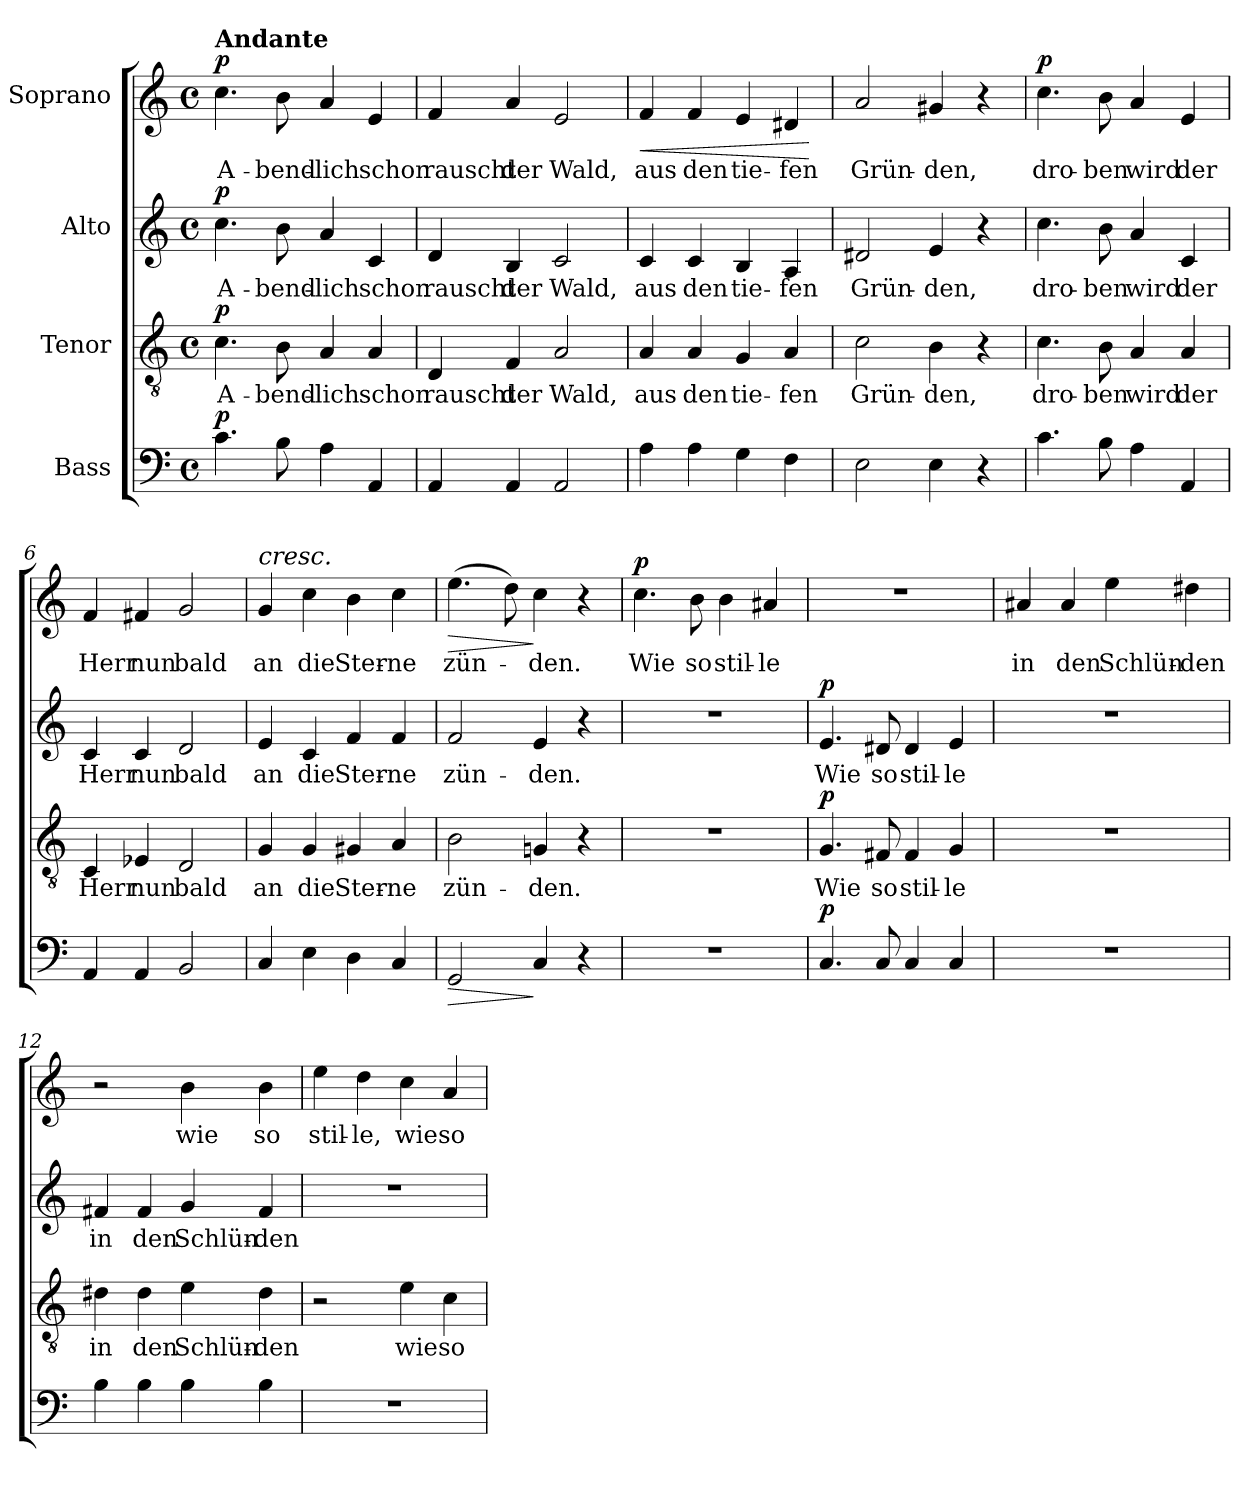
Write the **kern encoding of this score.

**kern	**dynam	**kern	**text	**dynam	**kern	**text	**dynam	**kern	**text	**dynam
*part4	*part4	*part3	*part3	*part3	*part2	*part2	*part2	*part1	*part1	*part1
*staff4	*staff4	*staff3	*staff3	*staff3	*staff2	*staff2	*staff2	*staff1	*staff1	*staff1
*I"Bass	*	*I"Tenor	*	*	*I"Alto	*	*	*I"Soprano	*	*
*clefF4	*	*clefGv2	*	*	*clefG2	*	*	*clefG2	*	*
*k[]	*	*k[]	*	*	*k[]	*	*	*k[]	*	*
*M4/4	*	*M4/4	*	*	*M4/4	*	*	*M4/4	*	*
*met(c)	*	*met(c)	*	*	*met(c)	*	*	*met(c)	*	*
=1	=1	=1	=1	=1	=1	=1	=1	=1	=1	=1
!	!	!	!	!	!	!	!	!LO:TX:a:B:t=Andante	!	!
!	!LO:DY:a	!	!LO:LY:b	!LO:DY:a	!	!LO:LY:b	!LO:DY:a	!	!LO:LY:b	!LO:DY:a
4.c\	p	4.c\	A-	p	4.cc\	A-	p	4.cc\	A-	p
!	!	!	!LO:LY:b	!	!	!LO:LY:b	!	!	!LO:LY:b	!
8B\	.	8B\	-bend-	.	8b\	-bend-	.	8b\	-bend-	.
!	!	!	!LO:LY:b	!	!	!LO:LY:b	!	!	!LO:LY:b	!
4A\	.	4A/	-lich	.	4a/	-lich	.	4a/	-lich	.
!	!	!	!LO:LY:b	!	!	!LO:LY:b	!	!	!LO:LY:b	!
4AA/	.	4A/	schon	.	4c/	schon	.	4e/	schon	.
=2	=2	=2	=2	=2	=2	=2	=2	=2	=2	=2
!	!	!	!LO:LY:b	!	!	!LO:LY:b	!	!	!LO:LY:b	!
4AA/	.	4D/	rauscht	.	4d/	rauscht	.	4f/	rauscht	.
!	!	!	!LO:LY:b	!	!	!LO:LY:b	!	!	!LO:LY:b	!
4AA/	.	4F/	der	.	4B/	der	.	4a/	der	.
!	!	!	!LO:LY:b	!	!	!LO:LY:b	!	!	!LO:LY:b	!
2AA/	.	2A/	Wald,	.	2c/	Wald,	.	2e/	Wald,	.
=3	=3	=3	=3	=3	=3	=3	=3	=3	=3	=3
!	!	!	!LO:LY:b	!	!	!LO:LY:b	!	!	!LO:LY:b	!LO:HP:b
4A\	.	4A/	aus	.	4c/	aus	.	4f/	aus	<
!	!	!	!LO:LY:b	!	!	!LO:LY:b	!	!	!LO:LY:b	!
4A\	.	4A/	den	.	4c/	den	.	4f/	den	.
!	!	!	!LO:LY:b	!	!	!LO:LY:b	!	!	!LO:LY:b	!
4G\	.	4G/	tie-	.	4B/	tie-	.	4e/	tie-	.
!	!	!	!LO:LY:b	!	!	!LO:LY:b	!	!	!LO:LY:b	!
4F\	.	4A/	-fen	.	4A/	-fen	.	4d#X/	-fen	.
.	.	.	.	.	.	.	.	.	.	[
!!LO:LB:g=z
=4	=4	=4	=4	=4	=4	=4	=4	=4	=4	=4
!	!	!	!LO:LY:b	!	!	!LO:LY:b	!	!	!LO:LY:b	!
2E\	.	2c\	Grün-	.	2d#X/	Grün-	.	2a/	Grün-	.
!	!	!	!LO:LY:b	!	!	!LO:LY:b	!	!	!LO:LY:b	!
4E\	.	4B\	-den,	.	4e/	-den,	.	4g#X/	-den,	.
4r	.	4r	.	.	4r	.	.	4r	.	.
=5	=5	=5	=5	=5	=5	=5	=5	=5	=5	=5
!	!	!	!LO:LY:b	!	!	!LO:LY:b	!	!	!LO:LY:b	!LO:DY:a
4.c\	.	4.c\	dro-	.	4.cc\	dro-	.	4.cc\	dro-	p
!	!	!	!LO:LY:b	!	!	!LO:LY:b	!	!	!LO:LY:b	!
8B\	.	8B\	-ben	.	8b\	-ben	.	8b\	-ben	.
!	!	!	!LO:LY:b	!	!	!LO:LY:b	!	!	!LO:LY:b	!
4A\	.	4A/	wird	.	4a/	wird	.	4a/	wird	.
!	!	!	!LO:LY:b	!	!	!LO:LY:b	!	!	!LO:LY:b	!
4AA/	.	4A/	der	.	4c/	der	.	4e/	der	.
=6	=6	=6	=6	=6	=6	=6	=6	=6	=6	=6
!	!	!	!LO:LY:b	!	!	!LO:LY:b	!	!	!LO:LY:b	!
4AA/	.	4C/	Herr	.	4c/	Herr	.	4f/	Herr	.
!	!	!	!LO:LY:b	!	!	!LO:LY:b	!	!	!LO:LY:b	!
4AA/	.	4E-X/	nun	.	4c/	nun	.	4f#X/	nun	.
!	!	!	!LO:LY:b	!	!	!LO:LY:b	!	!	!LO:LY:b	!
2BB/	.	2D/	bald	.	2d/	bald	.	2g/	bald	.
=7	=7	=7	=7	=7	=7	=7	=7	=7	=7	=7
!	!	!	!	!	!	!	!	!LO:TX:a:i:t=cresc.	!	!
!	!	!	!LO:LY:b	!	!	!LO:LY:b	!	!	!LO:LY:b	!
4C/	.	4G/	an	.	4e/	an	.	4g/	an	.
!	!	!	!LO:LY:b	!	!	!LO:LY:b	!	!	!LO:LY:b	!
4E\	.	4G/	die	.	4c/	die	.	4cc\	die	.
!	!	!	!LO:LY:b	!	!	!LO:LY:b	!	!	!LO:LY:b	!
4D\	.	4G#X/	Ster-	.	4f/	Ster-	.	4b\	Ster-	.
!	!	!	!LO:LY:b	!	!	!LO:LY:b	!	!	!LO:LY:b	!
4C/	.	4A/	-ne	.	4f/	-ne	.	4cc\	-ne	.
!!LO:LB:g=z
=8	=8	=8	=8	=8	=8	=8	=8	=8	=8	=8
!	!LO:HP:b	!	!LO:LY:b	!	!	!LO:LY:b	!	!	!LO:LY:b	!LO:HP:b
2GG/	>	2B\	zün-	.	2f/	zün-	.	(>4.ee\	zün-	>
.	.	.	.	.	.	.	.	8dd\)	.	.
!	!	!	!LO:LY:b	!	!	!LO:LY:b	!	!	!LO:LY:b	!
4C/	]	4Gn/	-den.	.	4e/	-den.	.	4cc\	-den.	]
4r	.	4r	.	.	4r	.	.	4r	.	.
=9	=9	=9	=9	=9	=9	=9	=9	=9	=9	=9
!	!	!	!	!	!	!	!	!	!LO:LY:b	!LO:DY:a
1r	.	1r	.	.	1r	.	.	4.cc\	Wie	p
!	!	!	!	!	!	!	!	!	!LO:LY:b	!
.	.	.	.	.	.	.	.	8b\	so	.
!	!	!	!	!	!	!	!	!	!LO:LY:b	!
.	.	.	.	.	.	.	.	4b\	stil-	.
!	!	!	!	!	!	!	!	!	!LO:LY:b	!
.	.	.	.	.	.	.	.	4a#X/	-le	.
=10	=10	=10	=10	=10	=10	=10	=10	=10	=10	=10
!	!LO:DY:a	!	!LO:LY:b	!LO:DY:a	!	!LO:LY:b	!LO:DY:a	!	!	!
4.C/	p	4.G/	Wie	p	4.e/	Wie	p	1r	.	.
!	!	!	!LO:LY:b	!	!	!LO:LY:b	!	!	!	!
8C/	.	8F#X/	so	.	8d#X/	so	.	.	.	.
!	!	!	!LO:LY:b	!	!	!LO:LY:b	!	!	!	!
4C/	.	4F#/	stil-	.	4d#/	stil-	.	.	.	.
!	!	!	!LO:LY:b	!	!	!LO:LY:b	!	!	!	!
4C/	.	4G/	-le	.	4e/	-le	.	.	.	.
=11	=11	=11	=11	=11	=11	=11	=11	=11	=11	=11
!	!	!	!	!	!	!	!	!	!LO:LY:b	!
1r	.	1r	.	.	1r	.	.	4a#X/	in	.
!	!	!	!	!	!	!	!	!	!LO:LY:b	!
.	.	.	.	.	.	.	.	4a#/	den	.
!	!	!	!	!	!	!	!	!	!LO:LY:b	!
.	.	.	.	.	.	.	.	4ee\	Schlün-	.
!	!	!	!	!	!	!	!	!	!LO:LY:b	!
.	.	.	.	.	.	.	.	4dd#X\	-den	.
!!LO:PB:g=z
=12	=12	=12	=12	=12	=12	=12	=12	=12	=12	=12
!	!	!	!LO:LY:b	!	!	!LO:LY:b	!	!	!	!
4B\	.	4d#X\	in	.	4f#X/	in	.	2r	.	.
!	!	!	!LO:LY:b	!	!	!LO:LY:b	!	!	!	!
4B\	.	4d#\	den	.	4f#/	den	.	.	.	.
!	!	!	!LO:LY:b	!	!	!LO:LY:b	!	!	!LO:LY:b	!
4B\	.	4e\	Schlün-	.	4g/	Schlün-	.	4b\	wie	.
!	!	!	!LO:LY:b	!	!	!LO:LY:b	!	!	!LO:LY:b	!
4B\	.	4d#\	-den	.	4f#/	-den	.	4b\	so	.
=13	=13	=13	=13	=13	=13	=13	=13	=13	=13	=13
!	!	!	!	!	!	!	!	!	!LO:LY:b	!
1r	.	2r	.	.	1r	.	.	4ee\	stil-	.
!	!	!	!	!	!	!	!	!	!LO:LY:b	!
.	.	.	.	.	.	.	.	4dd\	-le,	.
!	!	!	!LO:LY:b	!	!	!	!	!	!LO:LY:b	!
.	.	4e\	wie	.	.	.	.	4cc\	wie	.
!	!	!	!LO:LY:b	!	!	!	!	!	!LO:LY:b	!
.	.	4c\	so	.	.	.	.	4a/	so	.
=	=	=	=	=	=	=	=	=	=	=
*-	*-	*-	*-	*-	*-	*-	*-	*-	*-	*-
